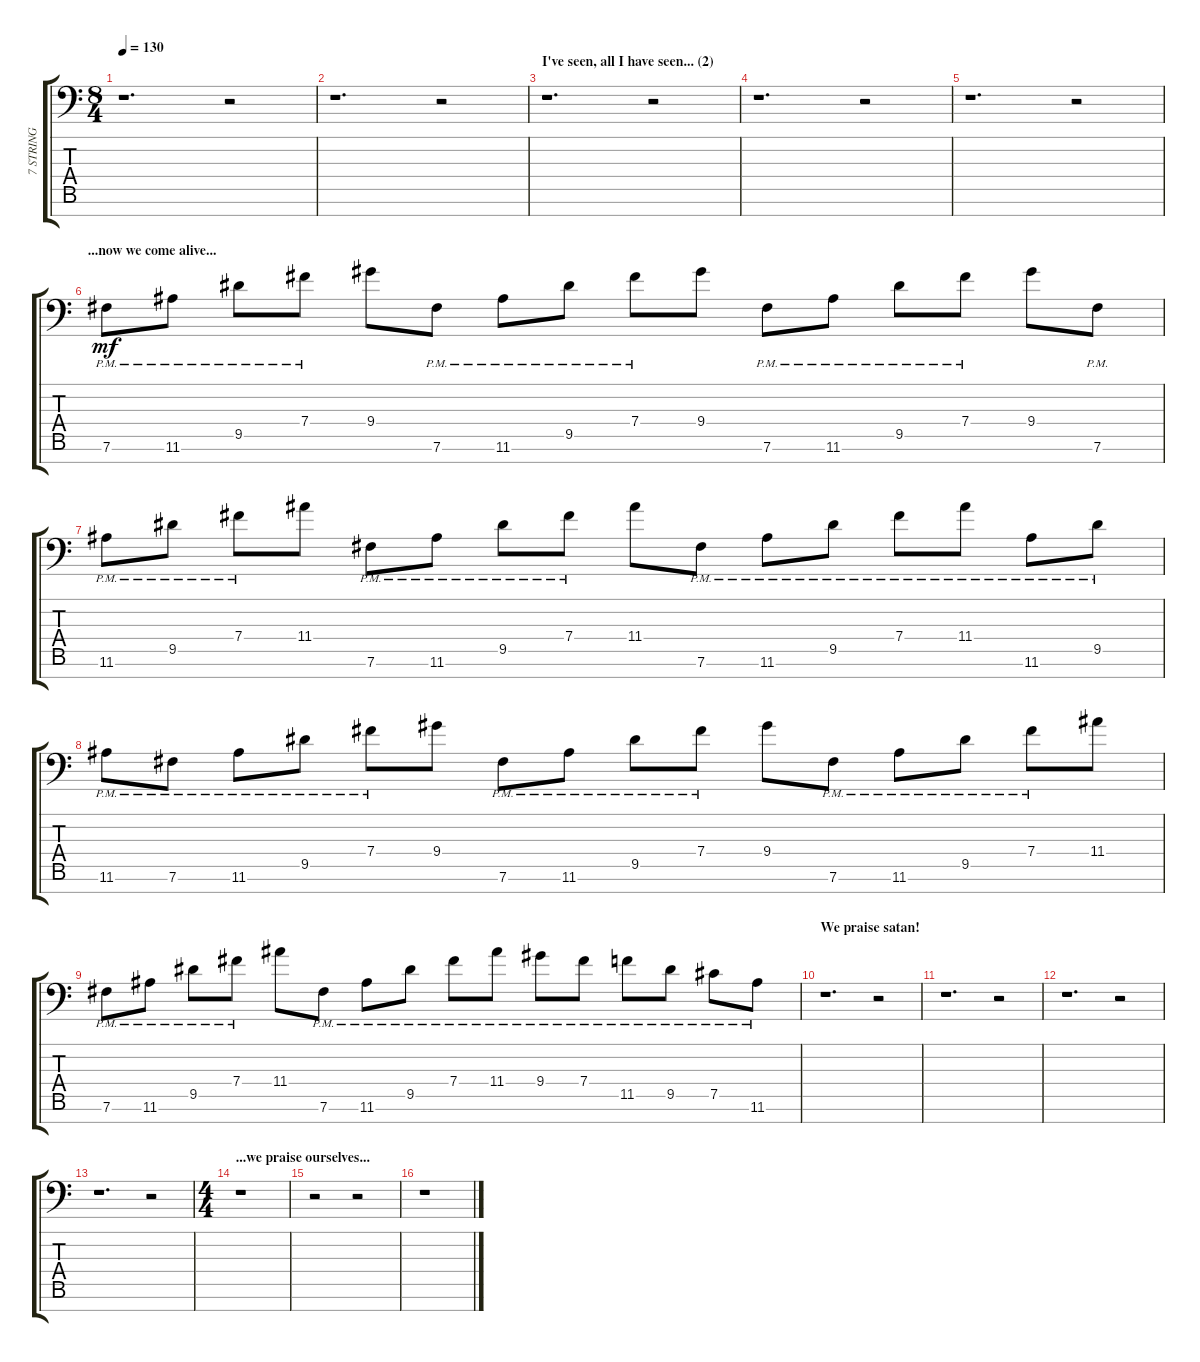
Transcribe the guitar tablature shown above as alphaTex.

\track ("7 STRING" "7 STRING") {instrument distortionguitar}
\staff {score tabs}
\tuning (Eb4 B3 Gb3 B2 Gb2 B1 Gb1) {hide}
\ts (8 4)
\tempo 130
\clef f4
\ks c
r.1{d dy mf} r.2 |
r.1{d} r.2 |
\section ("" "I've seen, all I have seen... (2)")
r.1{d} r.2 |
r.1{d} r.2 |
r.1{d} r.2 |
\section ("" "...now we come alive...")
7.6{pm}.8 11.6{pm}.8 9.5{pm}.8 7.4{pm}.8 9.4.8 7.6{pm}.8 11.6{pm}.8 9.5{pm}.8 7.4{pm}.8 9.4.8 7.6{pm}.8 11.6{pm}.8 9.5{pm}.8 7.4{pm}.8 9.4.8 7.6{pm}.8 |
11.6{pm}.8 9.5{pm}.8 7.4{pm}.8 11.4.8 7.6{pm}.8 11.6{pm}.8 9.5{pm}.8 7.4{pm}.8 11.4.8 7.6{pm}.8 11.6{pm}.8 9.5{pm}.8 7.4{pm}.8 11.4{pm}.8 11.6{pm}.8 9.5{pm}.8 |
11.6{pm}.8 7.6{pm}.8 11.6{pm}.8 9.5{pm}.8 7.4{pm}.8 9.4.8 7.6{pm}.8 11.6{pm}.8 9.5{pm}.8 7.4{pm}.8 9.4.8 7.6{pm}.8 11.6{pm}.8 9.5{pm}.8 7.4{pm}.8 11.4.8 |
7.6{pm}.8 11.6{pm}.8 9.5{pm}.8 7.4{pm}.8 11.4.8 7.6{pm}.8 11.6{pm}.8 9.5{pm}.8 7.4{pm}.8 11.4{pm}.8 9.4{pm}.8 7.4{pm}.8 11.5{pm}.8 9.5{pm}.8 7.5{pm}.8 11.6{pm}.8 |
\section ("" "We praise satan!")
r.1{d} r.2 |
r.1{d} r.2 |
r.1{d} r.2 |
r.1{d} r.2 |
\ts (4 4)
\section ("" "...we praise ourselves...")
r.1 |
r.2 r.2 |
r.1
